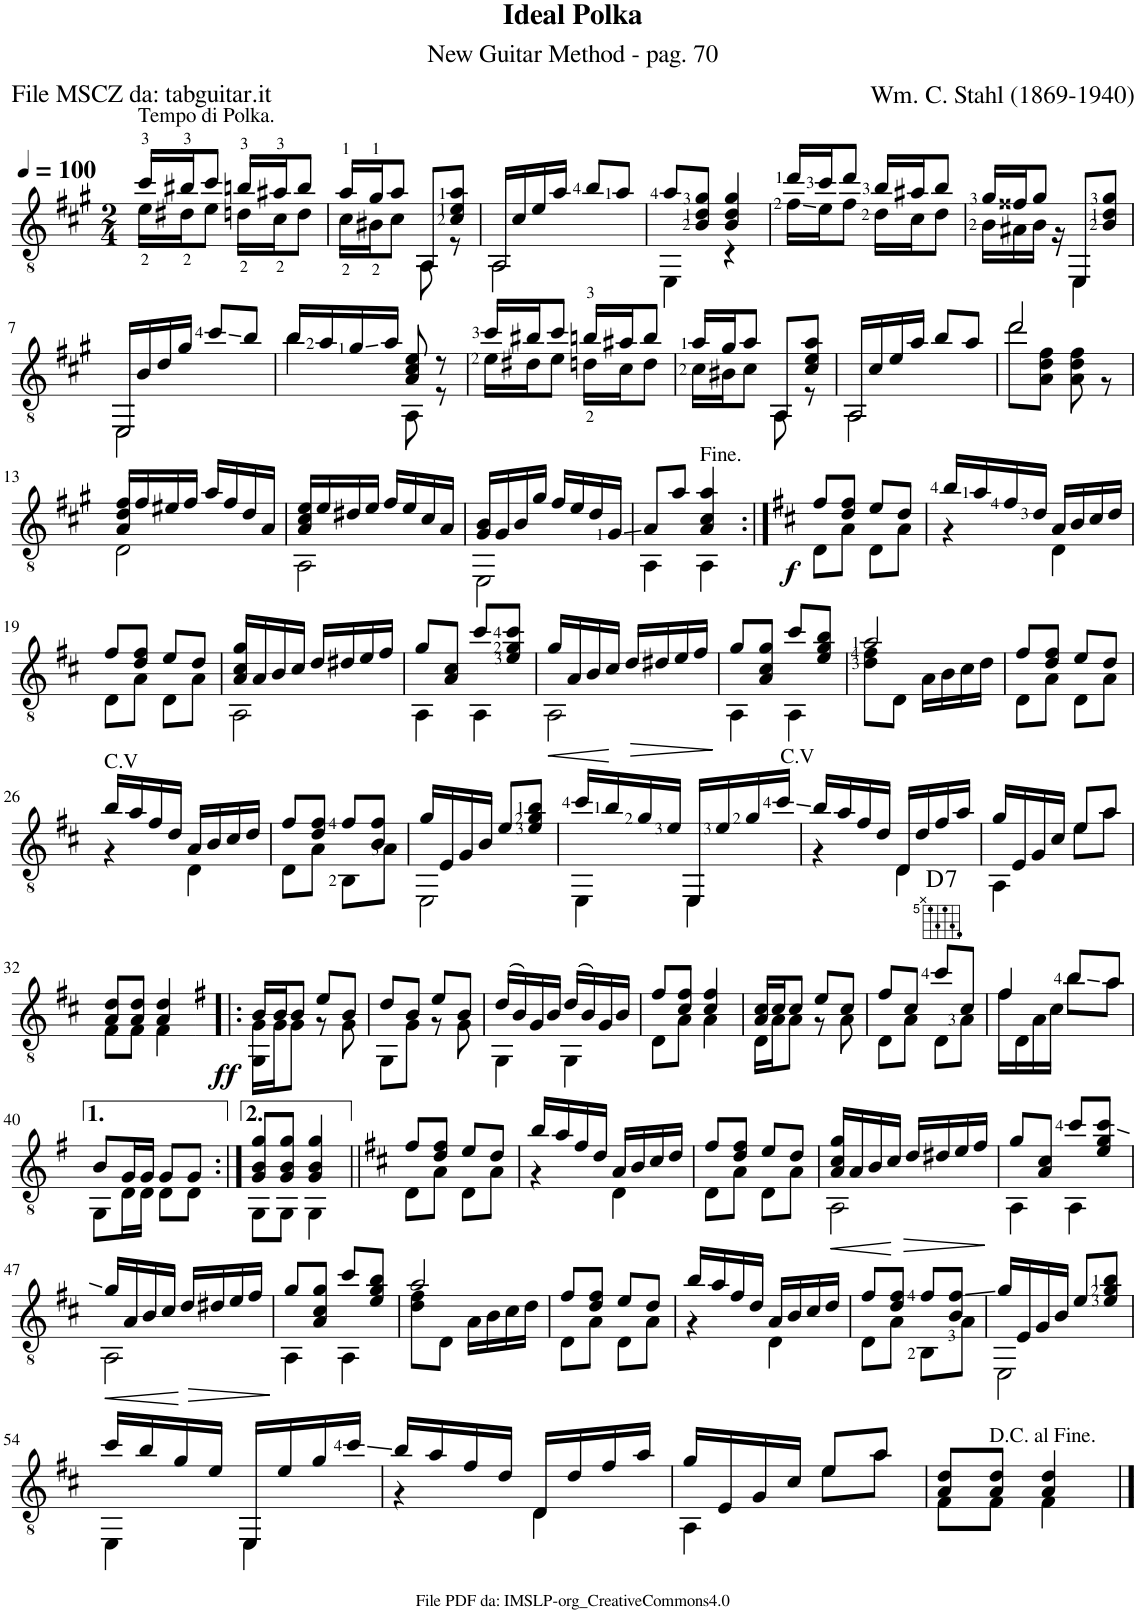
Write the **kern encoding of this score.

**kern	**dynam	**harte
*part1	*part1	*part1
*staff1	*staff1	*
*I"Guitar	*	*
*I'Guit.	*	*
*clefGv2	*	*
*k[f#c#g#]	*	*
*M2/4	*	*
*MM100	*	*
=1	=1	=1
*^	*	*
!LO:TX:a:t=Tempo di Polka.	!	!	!
16cc#/LL	16e\LL	.	.
16b#X/J	16d#X\J	.	.
8cc#/J	8e\J	.	.
16bn/LL	16dn\LL	.	.
16a#X/J	16c#\J	.	.
8b/J	8d\J	.	.
=2	=2	=2	=2
16a/LL	16c#\LL	.	.
16g#/J	16B#X\J	.	.
8a/J	8c#\J	.	.
8AA/L	8AA\	.	.
8c#/ 8e/ 8a/J	8r	.	.
=3	=3	=3	=3
!LO:N:head=open	!	!	!
16AA/LL	2AA\	.	.
16c#/	.	.	.
16e/	.	.	.
16a/JJ	.	.	.
8b/L	.	.	.
8a/J	.	.	.
=4	=4	=4	=4
8a/L	4EE\	.	.
8B/ 8d/ 8g#/J	.	.	.
4B/ 4d/ 4g#/	4r	.	.
=5	=5	=5	=5
16dd/LL	16f#\LL	.	.
16cc#/J	16e\J	.	.
8dd/J	8f#\J	.	.
16b/LL	16d\LL	.	.
16a#X/J	16c#\J	.	.
8b/J	8d\J	.	.
=6	=6	=6	=6
16g#/LL	16B\LL	.	.
16f##X/J	16A#X\	.	.
8g#/J	16B\JJ	.	.
.	16r	.	.
8EE/L	4EE\	.	.
8B/ 8d/ 8g#/J	.	.	.
!!LO:LB:g=z	!!
=7	=7	=7	=7
!LO:N:head=open	!	!	!
16EE/LL	2EE\	.	.
16B/	.	.	.
16d/	.	.	.
16g#/JJ	.	.	.
8cc#/L	.	.	.
8b/J	.	.	.
=8	=8	=8	=8
16b/LL	4b\	.	.
16a/	.	.	.
16g#/	.	.	.
16a/JJ	.	.	.
8A/ 8c#/ 8e/	8AA\	.	.
8r	8r	.	.
=9	=9	=9	=9
16cc#/LL	16e\LL	.	.
16b#X/J	16d#X\J	.	.
8cc#/J	8e\J	.	.
16bn/LL	16dn\LL	.	.
16a#X/J	16c#\J	.	.
8b/J	8d\J	.	.
=10	=10	=10	=10
16a/LL	16c#\LL	.	.
16g#/J	16B#X\J	.	.
8a/J	8c#\J	.	.
8AA/L	8AA\	.	.
8c#/ 8e/ 8a/J	8r	.	.
=11	=11	=11	=11
!LO:N:head=open	!	!	!
16AA/LL	2AA\	.	.
16c#/	.	.	.
16e/	.	.	.
16a/JJ	.	.	.
8b/L	.	.	.
8a/J	.	.	.
=12	=12	=12	=12
!	!LO:N:head=open	!	!
2dd/	8dd\L	.	.
.	8A\ 8d\ 8f#\J	.	.
.	8A\ 8d\ 8f#\	.	.
.	8r	.	.
!!LO:LB:g=z	!!
=13	=13	=13	=13
16A/ 16d/ 16f#/LL	2D\	.	.
16f#/	.	.	.
16e#X/	.	.	.
16f#/JJ	.	.	.
16a/LL	.	.	.
16f#/	.	.	.
16d/	.	.	.
16A/JJ	.	.	.
=14	=14	=14	=14
16A/ 16c#/ 16e/LL	2AA\	.	.
16e/	.	.	.
16d#X/	.	.	.
16e/JJ	.	.	.
16f#/LL	.	.	.
16e/	.	.	.
16c#/	.	.	.
16A/JJ	.	.	.
=15	=15	=15	=15
16G#/ 16B/LL	2EE\	.	.
16G#/	.	.	.
16B/	.	.	.
16g#/JJ	.	.	.
16f#/LL	.	.	.
16e/	.	.	.
16d/	.	.	.
16G#/JJ	.	.	.
=16	=16	=16	=16
8A/L	4AA\	.	.
8a/J	.	.	.
4A/ 4c#/ 4a/	4AA\	.	.
=17:|!	=17:|!	=17:|!	=17:|!
*k[f#c#]	*	*	*
!	!	!LO:DY:b	!
8f#/L	8D\L	f	.
8d/ 8f#/J	8A\J	.	.
8e/L	8D\L	.	.
8d/J	8A\J	.	.
=18	=18	=18	=18
16b/LL	4r	.	.
16a/	.	.	.
16f#/	.	.	.
16d/JJ	.	.	.
16A/LL	4D\	.	.
16B/	.	.	.
16c#/	.	.	.
16d/JJ	.	.	.
!!LO:LB:g=z	!!
=19	=19	=19	=19
8f#/L	8D\L	.	.
8d/ 8f#/J	8A\J	.	.
8e/L	8D\L	.	.
8d/J	8A\J	.	.
=20	=20	=20	=20
16A/ 16c#/ 16g/LL	2AA\	.	.
16A/	.	.	.
16B/	.	.	.
16c#/JJ	.	.	.
16d/LL	.	.	.
16d#X/	.	.	.
16e/	.	.	.
16f#/JJ	.	.	.
=21	=21	=21	=21
8g/L	4AA\	.	.
8A/ 8c#/J	.	.	.
8cc#/L	4AA\	.	.
8e/ 8g/ 8cc#/J	.	.	.
=22	=22	=22	=22
!	!	!LO:HP:b	!
16g/LL	2AA\	<	.
16A/	.	.	.
16B/	.	.	.
16c#/JJ	.	.	.
!	!	!LO:HP:b	!
16d/LL	.	>	.
16d#X/	.	.	.
16e/	.	.	.
16f#/JJ	.	.	.
*v	*v	*	*
.	[ ]	.
=23	=23	=23
*^	*	*
8g/L	4AA\	.	.
8A/ 8c#/ 8g/J	.	.	.
8cc#/L	4AA\	.	.
8e/ 8g/ 8b/J	.	.	.
=24	=24	=24	=24
2a/	8d\ 8f#\L	.	.
.	8D\J	.	.
.	16A\LL	.	.
.	16B\	.	.
.	16c#\	.	.
.	16d\JJ	.	.
=25	=25	=25	=25
8f#/L	8D\L	.	.
8d/ 8f#/J	8A\J	.	.
8e/L	8D\L	.	.
8d/J	8A\J	.	.
!!LO:LB:g=z	!!
=26	=26	=26	=26
!LO:TX:a:t=C.V	!	!	!
16b/LL	4r	.	.
16a/	.	.	.
16f#/	.	.	.
16d/JJ	.	.	.
16A/LL	4D\	.	.
16B/	.	.	.
16c#/	.	.	.
16d/JJ	.	.	.
=27	=27	=27	=27
8f#/L	8D\L	.	.
8d/ 8f#/J	8A\J	.	.
8f#/L	8BB\L	.	.
8B/ 8f#/J	8A\J	.	.
=28	=28	=28	=28
16g/LL	2EE\	.	.
16E/	.	.	.
16G/	.	.	.
16B/JJ	.	.	.
8e/L	.	.	.
8e/ 8g/ 8b/J	.	.	.
=29	=29	=29	=29
16cc#/LL	4EE\	.	.
16b/	.	.	.
16g/	.	.	.
16e/JJ	.	.	.
16EE/LL	4EE\	.	.
16e/	.	.	.
16g/	.	.	.
16cc#/JJ	.	.	.
=30	=30	=30	=30
!LO:TX:a:t=C.V	!	!	!
16b/LL	4r	.	.
16a/	.	.	.
16f#/	.	.	.
16d/JJ	.	.	.
16D/LL	4D\	.	.
16d/	.	.	.
16f#/	.	.	.
16a/JJ	.	.	.
=31	=31	=31	=31
16g/LL	4AA\	.	.
16E/	.	.	.
16G/	.	.	.
16c#/JJ	.	.	.
8e/L	8e\L	.	.
8a/J	8a\J	.	.
!!LO:LB:g=z	!!
=32	=32	=32	=32
8A/ 8d/L	8F#\L	.	.
8A/ 8d/J	8F#\J	.	.
4A/ 4d/	4F#\	.	.
=33!|:	=33!|:	=33!|:	=33!|:
*k[f#]	*	*	*
!	!	!LO:DY:b	!
16B/LL	16GG\ 16G\LL	ff	.
16B/J	16G\J	.	.
8B/J	8G\J	.	.
8e/L	8r	.	.
8B/J	8G\	.	.
=34	=34	=34	=34
8d/L	8GG\L	.	.
8B/J	8G\J	.	.
8e/L	8r	.	.
8B/J	8G\	.	.
=35	=35	=35	=35
(16d/LL	4GG\	.	.
16B/)	.	.	.
16G/	.	.	.
16B/JJ	.	.	.
(16d/LL	4GG\	.	.
16B/)	.	.	.
16G/	.	.	.
16B/JJ	.	.	.
=36	=36	=36	=36
8f#/L	8D\L	.	.
8c/ 8f#/J	8A\J	.	.
4c/ 4f#/	4A\	.	.
=37	=37	=37	=37
16A/ 16c/LL	16D\LL	.	.
16c/J	16A\J	.	.
8c/J	8A\J	.	.
8e/L	8r	.	.
8c/J	8A\	.	.
=38	=38	=38	=38
8f#/L	8D\L	.	.
8c/J	8A\J	.	.
!	!	!	!LO:H:kt=7
8cc/L	8D\L	.	D:7
8c/J	8A\J	.	.
=39	=39	=39	=39
4f#/	16f#\LL	.	.
.	16D\	.	.
.	16A\	.	.
.	16c\JJ	.	.
8b/L	8b\L	.	.
8a/J	8a\J	.	.
!!LO:LB:g=z	!!
=40	=40	=40	=40
8B/L	8GG\L	.	.
16G/L	16D\L	.	.
16G/JJ	16D\JJ	.	.
8G/L	8D\L	.	.
8G/J	8D\J	.	.
=41:|!	=41:|!	=41:|!	=41:|!
8G/ 8B/ 8g/L	8GG\L	.	.
8G/ 8B/ 8g/J	8GG\J	.	.
4G/ 4B/ 4g/	4GG\	.	.
=42||	=42||	=42||	=42||
*k[f#c#]	*	*	*
8f#/L	8D\L	.	.
8d/ 8f#/J	8A\J	.	.
8e/L	8D\L	.	.
8d/J	8A\J	.	.
=43	=43	=43	=43
16b/LL	4r	.	.
16a/	.	.	.
16f#/	.	.	.
16d/JJ	.	.	.
16A/LL	4D\	.	.
16B/	.	.	.
16c#/	.	.	.
16d/JJ	.	.	.
=44	=44	=44	=44
8f#/L	8D\L	.	.
8d/ 8f#/J	8A\J	.	.
8e/L	8D\L	.	.
8d/J	8A\J	.	.
=45	=45	=45	=45
!	!	!LO:HP:b	!
16A/ 16c#/ 16g/LL	2AA\	<	.
16A/	.	.	.
16B/	.	.	.
16c#/JJ	.	.	.
!	!	!LO:HP:b	!
16d/LL	.	>	.
16d#X/	.	.	.
16e/	.	.	.
16f#/JJ	.	.	.
*v	*v	*	*
.	[ ]	.
=46	=46	=46
*^	*	*
8g/L	4AA\	.	.
8A/ 8c#/J	.	.	.
8cc#/L	4AA\	.	.
8e/ 8g/ 8cc#/J	.	.	.
!!LO:LB:g=z	!!
=47	=47	=47	=47
!	!	!LO:HP:b	!
16g/LL	2AA\	<	.
16A/	.	.	.
16B/	.	.	.
16c#/JJ	.	.	.
!	!	!LO:HP:b	!
16d/LL	.	>	.
16d#X/	.	.	.
16e/	.	.	.
16f#/JJ	.	.	.
*v	*v	*	*
.	[ ]	.
=48	=48	=48
*^	*	*
8g/L	4AA\	.	.
8A/ 8c#/ 8g/J	.	.	.
8cc#/L	4AA\	.	.
8e/ 8g/ 8b/J	.	.	.
=49	=49	=49	=49
2a/	8d\ 8f#\L	.	.
.	8D\J	.	.
.	16A\LL	.	.
.	16B\	.	.
.	16c#\	.	.
.	16d\JJ	.	.
=50	=50	=50	=50
8f#/L	8D\L	.	.
8d/ 8f#/J	8A\J	.	.
8e/L	8D\L	.	.
8d/J	8A\J	.	.
=51	=51	=51	=51
16b/LL	4r	.	.
16a/	.	.	.
16f#/	.	.	.
16d/JJ	.	.	.
16A/LL	4D\	.	.
16B/	.	.	.
16c#/	.	.	.
16d/JJ	.	.	.
=52	=52	=52	=52
8f#/L	8D\L	.	.
8d/ 8f#/J	8A\J	.	.
8f#/L	8BB\L	.	.
8B/ 8f#/J	8A\J	.	.
=53	=53	=53	=53
16g/LL	2EE\	.	.
16E/	.	.	.
16G/	.	.	.
16B/JJ	.	.	.
8e/L	.	.	.
8e/ 8g/ 8b/J	.	.	.
!!LO:LB:g=z	!!
=54	=54	=54	=54
16cc#/LL	4EE\	.	.
16b/	.	.	.
16g/	.	.	.
16e/JJ	.	.	.
16EE/LL	4EE\	.	.
16e/	.	.	.
16g/	.	.	.
16cc#/JJ	.	.	.
=55	=55	=55	=55
16b/LL	4r	.	.
16a/	.	.	.
16f#/	.	.	.
16d/JJ	.	.	.
16D/LL	4D\	.	.
16d/	.	.	.
16f#/	.	.	.
16a/JJ	.	.	.
=56	=56	=56	=56
16g/LL	4AA\	.	.
16E/	.	.	.
16G/	.	.	.
16c#/JJ	.	.	.
8e/L	8e\L	.	.
8a/J	8a\J	.	.
=57	=57	=57	=57
8A/ 8d/L	8F#\L	.	.
8A/ 8d/J	8F#\J	.	.
4A/ 4d/	4F#\	.	.
*v	*v	*	*
==	==	==
*-	*-	*-
